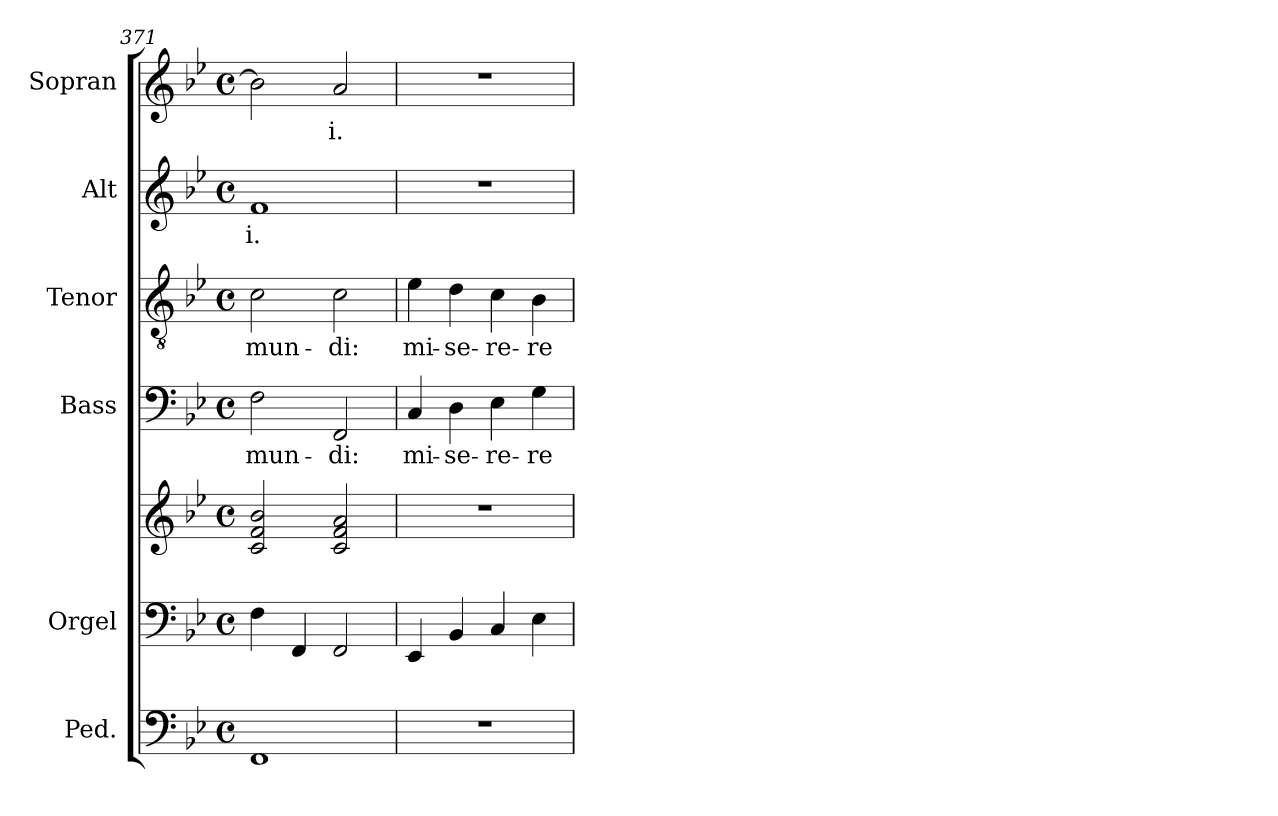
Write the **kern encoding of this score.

**kern	**kern	**kern	**kern	**text	**kern	**text	**kern	**text	**kern	**text
*part6	*part5	*part5	*part4	*part4	*part3	*part3	*part2	*part2	*part1	*part1
*staff7	*staff6	*staff5	*staff4	*staff4	*staff3	*staff3	*staff2	*staff2	*staff1	*staff1
*I"Ped.	*I"Orgel	*	*I"Bass	*	*I"Tenor	*	*I"Alt	*	*I"Sopran	*
*	*I'Org.	*	*I'B.	*	*I'T.	*	*I'A.	*	*I'S.	*
*clefF4	*clefF4	*clefG2	*clefF4	*	*clefGv2	*	*clefG2	*	*clefG2	*
*ITrd7c12	*	*	*	*	*	*	*	*	*	*
*k[b-e-]	*k[b-e-]	*k[b-e-]	*k[b-e-]	*	*k[b-e-]	*	*k[b-e-]	*	*k[b-e-]	*
*B-:	*B-:	*B-:	*B-:	*	*B-:	*	*B-:	*	*B-:	*
*M4/4	*M4/4	*M4/4	*M4/4	*	*M4/4	*	*M4/4	*	*M4/4	*
*met(c)	*met(c)	*met(c)	*met(c)	*	*met(c)	*	*met(c)	*	*met(c)	*
=371	=371	=371	=371	=371	=371	=371	=371	=371	=371	=371
!	!	!	!	!LO:LY:b	!	!LO:LY:b	!	!LO:LY:b	!	!
1FFF	4F\	2c/ 2f/ 2b-/	2F\	mun-	2c\	mun-	1f	-i.	2b-\]	.
.	4FF/	.	.	.	.	.	.	.	.	.
!	!	!	!	!LO:LY:b	!	!LO:LY:b	!	!	!	!LO:LY:b
.	2FF/	2c/ 2f/ 2a/	2FF/	-di:	2c\	-di:	.	.	2a/	-i.
=372	=372	=372	=372	=372	=372	=372	=372	=372	=372	=372
!	!	!	!	!LO:LY:b	!	!LO:LY:b	!	!	!	!
1r	4EE-/	1r	4C/	mi-	4e-\	mi-	1r	.	1r	.
!	!	!	!	!LO:LY:b	!	!LO:LY:b	!	!	!	!
.	4BB-/	.	4D\	-se-	4d\	-se-	.	.	.	.
!	!	!	!	!LO:LY:b	!	!LO:LY:b	!	!	!	!
.	4C/	.	4E-\	-re-	4c\	-re-	.	.	.	.
!	!	!	!	!LO:LY:b	!	!LO:LY:b	!	!	!	!
.	4E-\	.	4G\	-re	4B-\	-re	.	.	.	.
=	=	=	=	=	=	=	=	=	=	=
*-	*-	*-	*-	*-	*-	*-	*-	*-	*-	*-
